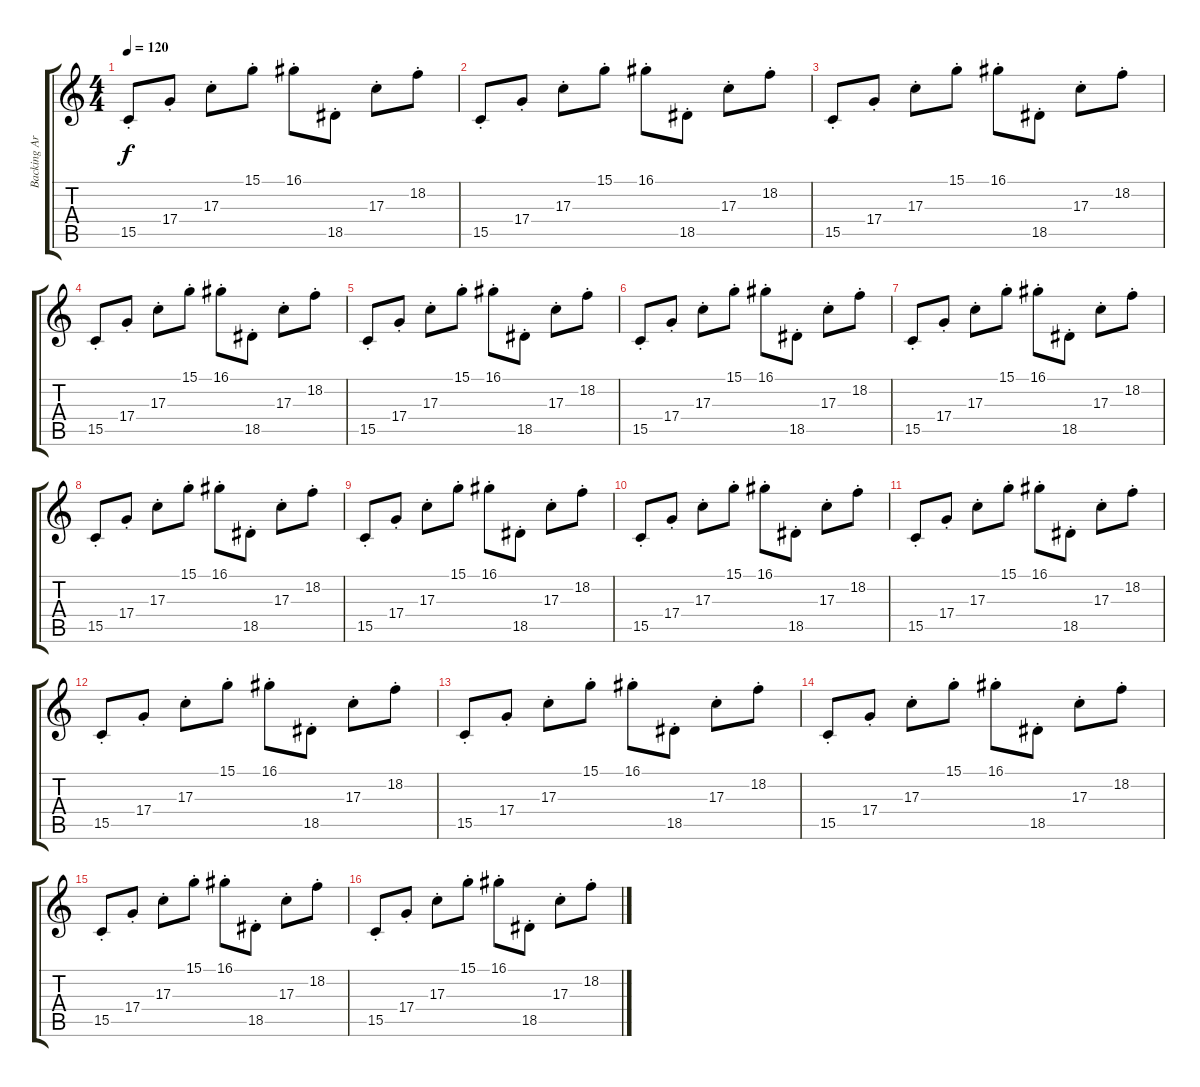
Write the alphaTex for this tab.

\track ("Backing Arpeggio #2" "Backing Ar") {instrument synthstrings2}
\staff {score tabs}
\tuning (E4 B3 G3 D3 A2 E2) {hide}
\ts (4 4)
\tempo 120
\clef g2
\ks c
15.5{st}.8{dy f} 17.4{st}.8 17.3{st}.8 15.1{st}.8 16.1{st}.8 18.5{st}.8 17.3{st}.8 18.2{st}.8 |
15.5{st}.8 17.4{st}.8 17.3{st}.8 15.1{st}.8 16.1{st}.8 18.5{st}.8 17.3{st}.8 18.2{st}.8 |
15.5{st}.8 17.4{st}.8 17.3{st}.8 15.1{st}.8 16.1{st}.8 18.5{st}.8 17.3{st}.8 18.2{st}.8 |
15.5{st}.8 17.4{st}.8 17.3{st}.8 15.1{st}.8 16.1{st}.8 18.5{st}.8 17.3{st}.8 18.2{st}.8 |
15.5{st}.8 17.4{st}.8 17.3{st}.8 15.1{st}.8 16.1{st}.8 18.5{st}.8 17.3{st}.8 18.2{st}.8 |
15.5{st}.8 17.4{st}.8 17.3{st}.8 15.1{st}.8 16.1{st}.8 18.5{st}.8 17.3{st}.8 18.2{st}.8 |
15.5{st}.8 17.4{st}.8 17.3{st}.8 15.1{st}.8 16.1{st}.8 18.5{st}.8 17.3{st}.8 18.2{st}.8 |
15.5{st}.8 17.4{st}.8 17.3{st}.8 15.1{st}.8 16.1{st}.8 18.5{st}.8 17.3{st}.8 18.2{st}.8 |
15.5{st}.8 17.4{st}.8 17.3{st}.8 15.1{st}.8 16.1{st}.8 18.5{st}.8 17.3{st}.8 18.2{st}.8 |
15.5{st}.8 17.4{st}.8 17.3{st}.8 15.1{st}.8 16.1{st}.8 18.5{st}.8 17.3{st}.8 18.2{st}.8 |
15.5{st}.8 17.4{st}.8 17.3{st}.8 15.1{st}.8 16.1{st}.8 18.5{st}.8 17.3{st}.8 18.2{st}.8 |
15.5{st}.8 17.4{st}.8 17.3{st}.8 15.1{st}.8 16.1{st}.8 18.5{st}.8 17.3{st}.8 18.2{st}.8 |
15.5{st}.8 17.4{st}.8 17.3{st}.8 15.1{st}.8 16.1{st}.8 18.5{st}.8 17.3{st}.8 18.2{st}.8 |
15.5{st}.8 17.4{st}.8 17.3{st}.8 15.1{st}.8 16.1{st}.8 18.5{st}.8 17.3{st}.8 18.2{st}.8 |
15.5{st}.8 17.4{st}.8 17.3{st}.8 15.1{st}.8 16.1{st}.8 18.5{st}.8 17.3{st}.8 18.2{st}.8 |
15.5{st}.8 17.4{st}.8 17.3{st}.8 15.1{st}.8 16.1{st}.8 18.5{st}.8 17.3{st}.8 18.2{st}.8
